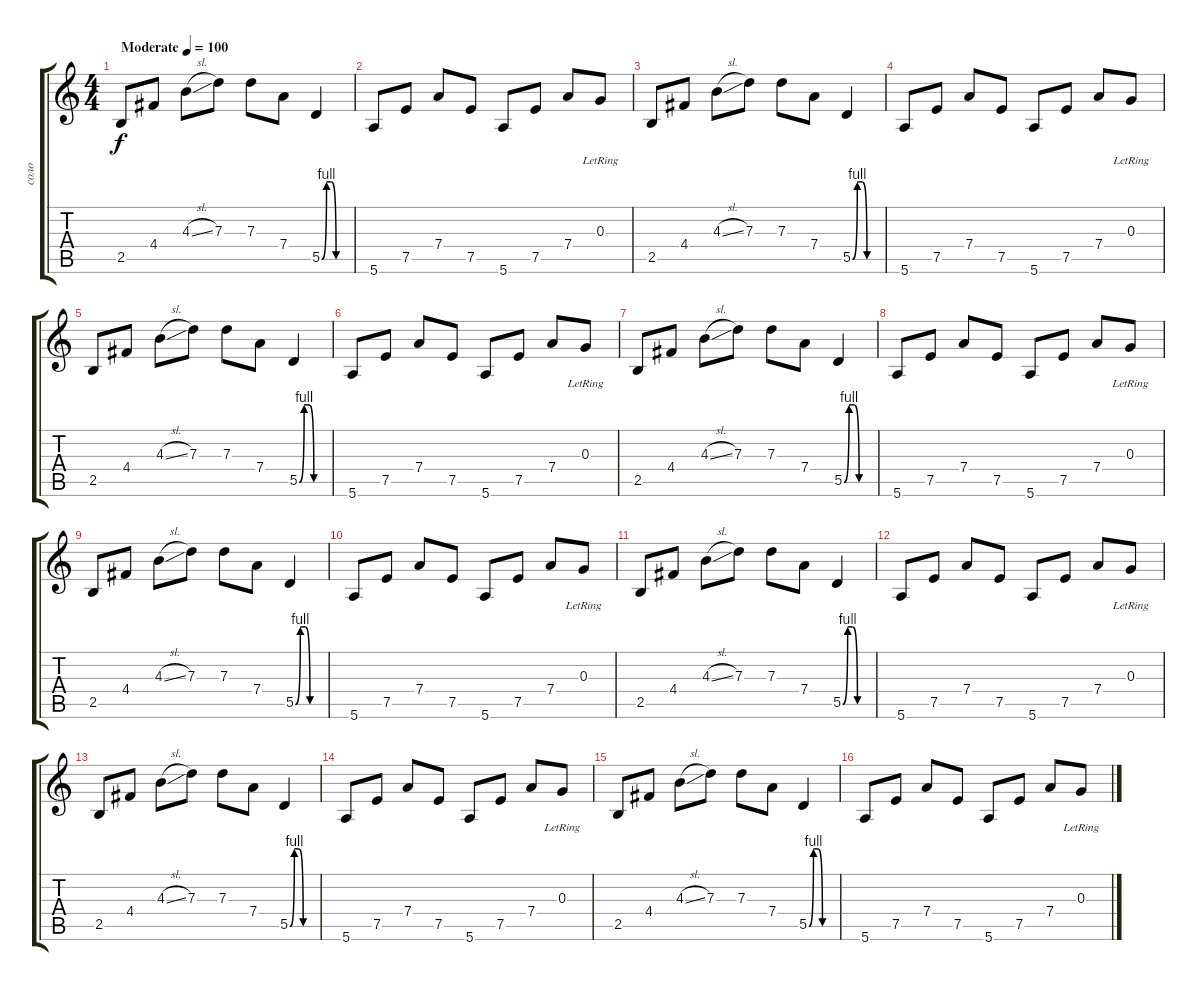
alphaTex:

\track ("соло" "соло") {instrument acousticguitarsteel}
\staff {score tabs}
\tuning (E4 B3 G3 D3 A2 E2) {hide}
\ts (4 4)
\tempo (100 "Moderate")
\clef g2
\ks c
2.5.8{dy f instrument acousticguitarsteel} 4.4.8 4.3{sl}.8 7.3.8 7.3.8 7.4.8 5.5{be (custom 0 0 10 4 20 4 30 0 60 0)}.4 |
5.6.8 7.5.8 7.4.8 7.5.8 5.6.8 7.5.8 7.4.8 0.3{lr}.8 |
2.5.8 4.4.8 4.3{sl}.8 7.3.8 7.3.8 7.4.8 5.5{be (custom 0 0 10 4 20 4 30 0 60 0)}.4 |
5.6.8 7.5.8 7.4.8 7.5.8 5.6.8 7.5.8 7.4.8 0.3{lr}.8 |
2.5.8{volume 16 instrument distortionguitar} 4.4.8 4.3{sl}.8 7.3.8 7.3.8 7.4.8 5.5{be (custom 0 0 10 4 20 4 30 0 60 0)}.4 |
5.6.8 7.5.8 7.4.8 7.5.8 5.6.8 7.5.8 7.4.8 0.3{lr}.8 |
2.5.8{volume 16 instrument distortionguitar} 4.4.8 4.3{sl}.8 7.3.8 7.3.8 7.4.8 5.5{be (custom 0 0 10 4 20 4 30 0 60 0)}.4 |
5.6.8 7.5.8 7.4.8 7.5.8 5.6.8 7.5.8 7.4.8 0.3{lr}.8 |
2.5.8{volume 16 instrument distortionguitar} 4.4.8 4.3{sl}.8 7.3.8 7.3.8 7.4.8 5.5{be (custom 0 0 10 4 20 4 30 0 60 0)}.4 |
5.6.8 7.5.8 7.4.8 7.5.8 5.6.8 7.5.8 7.4.8 0.3{lr}.8 |
2.5.8{volume 16 instrument distortionguitar} 4.4.8 4.3{sl}.8 7.3.8 7.3.8 7.4.8 5.5{be (custom 0 0 10 4 20 4 30 0 60 0)}.4 |
5.6.8 7.5.8 7.4.8 7.5.8 5.6.8 7.5.8 7.4.8 0.3{lr}.8 |
2.5.8{instrument acousticguitarsteel} 4.4.8 4.3{sl}.8 7.3.8 7.3.8 7.4.8 5.5{be (custom 0 0 10 4 20 4 30 0 60 0)}.4 |
5.6.8 7.5.8 7.4.8 7.5.8 5.6.8 7.5.8 7.4.8 0.3{lr}.8 |
2.5.8{instrument acousticguitarsteel} 4.4.8 4.3{sl}.8 7.3.8 7.3.8 7.4.8 5.5{be (custom 0 0 10 4 20 4 30 0 60 0)}.4 |
5.6.8 7.5.8 7.4.8 7.5.8 5.6.8 7.5.8 7.4.8 0.3{lr}.8
